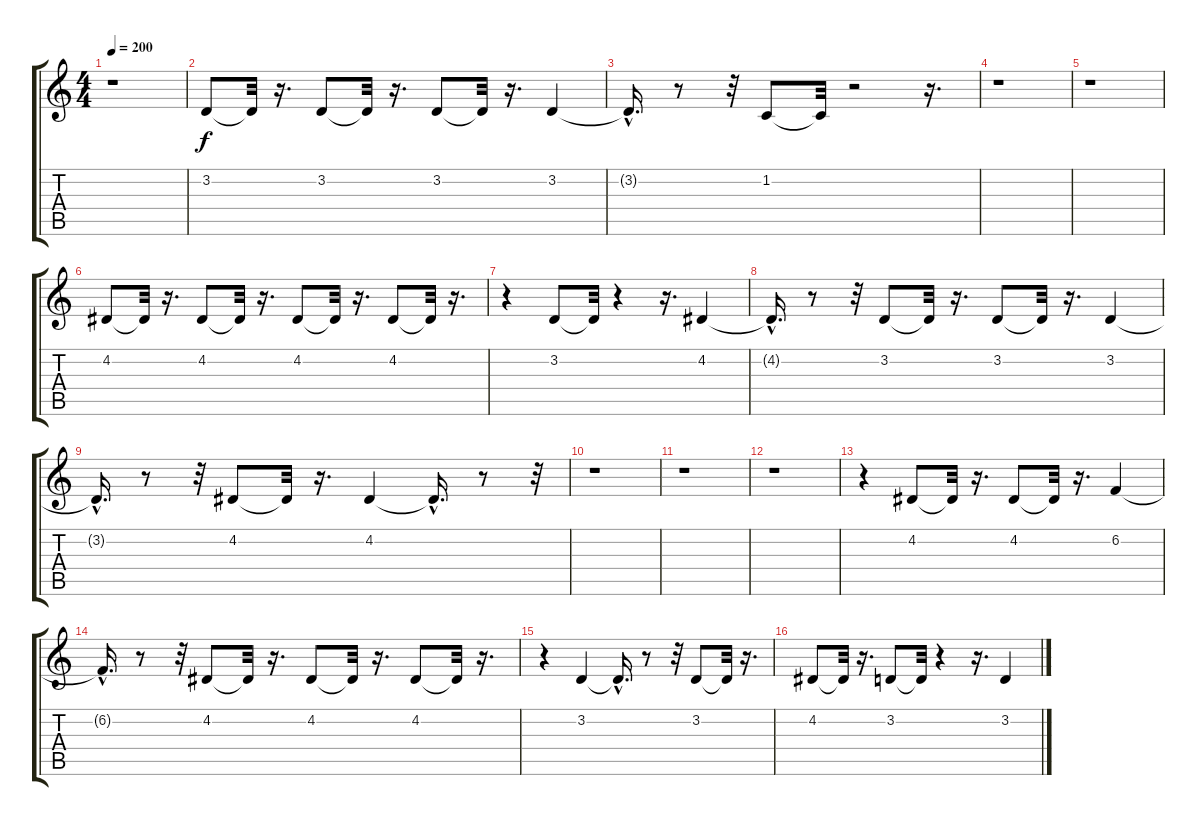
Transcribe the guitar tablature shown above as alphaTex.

\track "" {instrument clarinet}
\staff {score tabs}
\tuning (E4 B3 G3 D3 A2 E2) {hide}
\ts (4 4)
\tempo 200
\clef g2
\ks c
r.1{dy f} |
3.2.8 3.2{t}.32 r.16{d} 3.2.8 3.2{t}.32 r.16{d} 3.2.8 3.2{t}.32 r.16{d} 3.2.4 |
3.2{hac t}.16{d} r.8 r.32 1.2.8 1.2{t}.32 r.2 r.16{d} |
r.1 |
r.1 |
4.2.8 4.2{t}.32 r.16{d} 4.2.8 4.2{t}.32 r.16{d} 4.2.8 4.2{t}.32 r.16{d} 4.2.8 4.2{t}.32 r.16{d} |
r.4 3.2.8 3.2{t}.32 r.4 r.16{d} 4.2.4 |
4.2{hac t}.16{d} r.8 r.32 3.2.8 3.2{t}.32 r.16{d} 3.2.8 3.2{t}.32 r.16{d} 3.2.4 |
3.2{hac t}.16{d} r.8 r.32 4.2.8 4.2{t}.32 r.16{d} 4.2.4 4.2{hac t}.16{d} r.8 r.32 |
r.1 |
r.1 |
r.1 |
r.4 4.2.8 4.2{t}.32 r.16{d} 4.2.8 4.2{t}.32 r.16{d} 6.2.4 |
6.2{hac t}.16{d} r.8 r.32 4.2.8 4.2{t}.32 r.16{d} 4.2.8 4.2{t}.32 r.16{d} 4.2.8 4.2{t}.32 r.16{d} |
r.4 3.2.4 3.2{hac t}.16{d} r.8 r.32 3.2.8 3.2{t}.32 r.16{d} |
4.2.8 4.2{t}.32 r.16{d} 3.2.8 3.2{t}.32 r.4 r.16{d} 3.2.4
